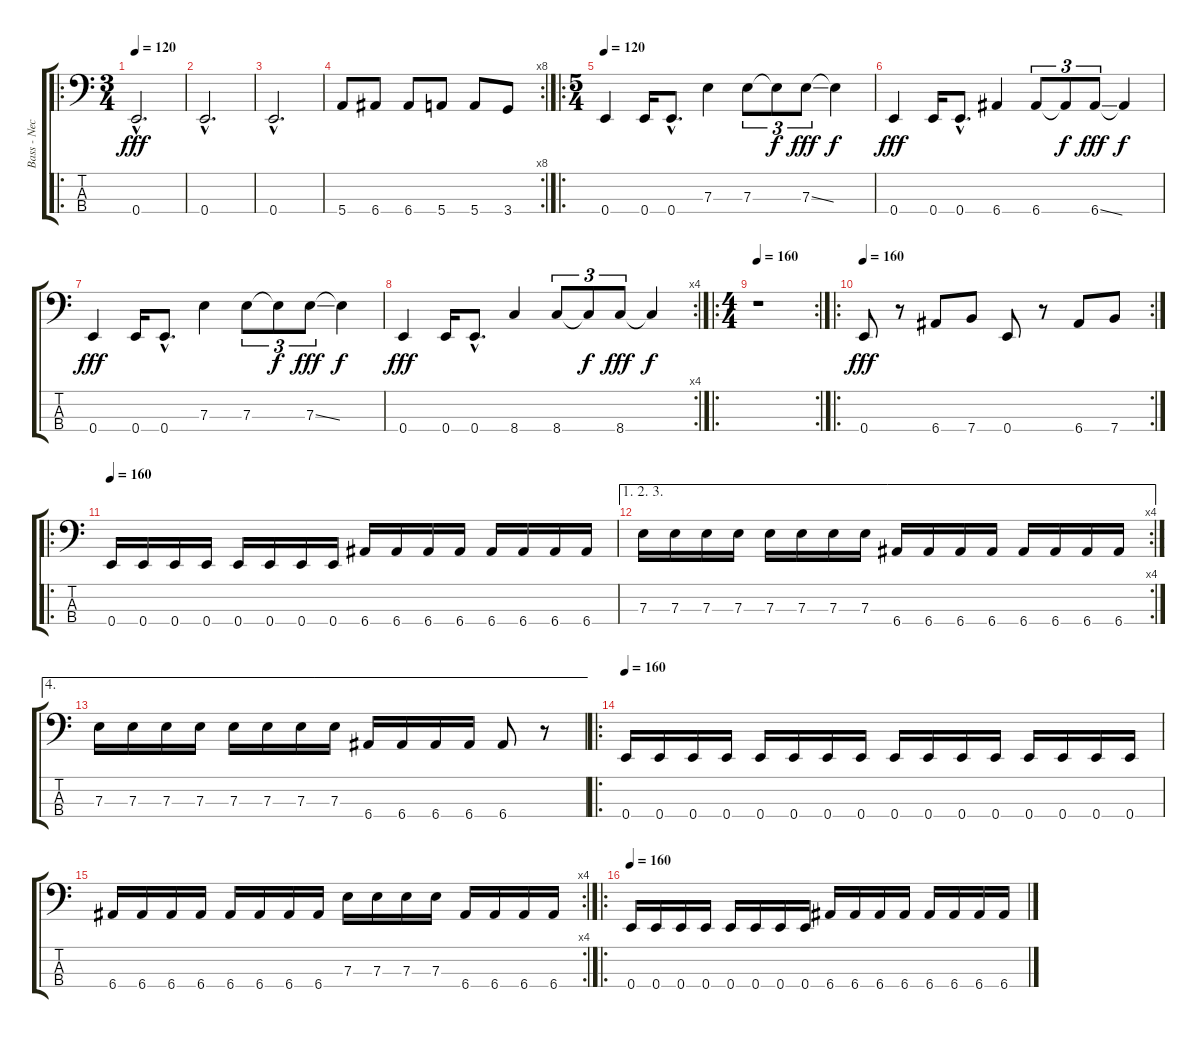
\track ("Bass - Necrobutcher" "Bass - Nec") {instrument distortionguitar}
\staff {score tabs}
\tuning (G2 D2 A1 E1) {hide}
\ro
\ts (3 4)
\tempo 120
\tempo 90
\tempo 120
\clef f4
\ks c
0.4{hac}.2{d dy fff instrument distortionguitar} |
0.4{hac}.2{d} |
0.4{hac}.2{d} |
\rc 8
5.4.8 6.4.8 6.4.8 5.4.8 5.4.8 3.4.8 |
\ro
\ts (5 4)
\tempo 120
0.4.4 0.4.16 0.4{hac}.8{d} 7.3.4 7.3.8{tu (3 2)} 7.3{t}.8{tu (3 2) dy f} 7.3{ss}.8{tu (3 2) dy fff} 7.3{t}.4{dy f} |
0.4.4{dy fff} 0.4.16 0.4{hac}.8{d} 6.4.4 6.4.8{tu (3 2)} 6.4{t}.8{tu (3 2) dy f} 6.4{ss}.8{tu (3 2) dy fff} 6.4{t}.4{dy f} |
0.4.4{dy fff} 0.4.16 0.4{hac}.8{d} 7.3.4 7.3.8{tu (3 2)} 7.3{t}.8{tu (3 2) dy f} 7.3{ss}.8{tu (3 2) dy fff} 7.3{t}.4{dy f} |
\rc 4
0.4.4{dy fff} 0.4.16 0.4{hac}.8{d} 8.4.4 8.4.8{tu (3 2)} 8.4{t}.8{tu (3 2) dy f} 8.4.8{tu (3 2) dy fff} 8.4{t}.4{dy f} |
\ro
\rc 2
\ts (4 4)
\tempo 160
r.1 |
\ro
\rc 2
\tempo 160
0.4.8{dy fff} r.8 6.4.8 7.4.8 0.4.8 r.8 6.4.8 7.4.8 |
\ro
\tempo 160
0.4.16 0.4.16 0.4.16 0.4.16 0.4.16 0.4.16 0.4.16 0.4.16 6.4.16 6.4.16 6.4.16 6.4.16 6.4.16 6.4.16 6.4.16 6.4.16 |
\ae (1 2 3)
\rc 4
7.3.16 7.3.16 7.3.16 7.3.16 7.3.16 7.3.16 7.3.16 7.3.16 6.4.16 6.4.16 6.4.16 6.4.16 6.4.16 6.4.16 6.4.16 6.4.16 |
\ae 4
7.3.16 7.3.16 7.3.16 7.3.16 7.3.16 7.3.16 7.3.16 7.3.16 6.4.16 6.4.16 6.4.16 6.4.16 6.4.8 r.8 |
\ro
\tempo 160
0.4.16 0.4.16 0.4.16 0.4.16 0.4.16 0.4.16 0.4.16 0.4.16 0.4.16 0.4.16 0.4.16 0.4.16 0.4.16 0.4.16 0.4.16 0.4.16 |
\rc 4
6.4.16 6.4.16 6.4.16 6.4.16 6.4.16 6.4.16 6.4.16 6.4.16 7.3.16 7.3.16 7.3.16 7.3.16 6.4.16 6.4.16 6.4.16 6.4.16 |
\ro
\tempo 160
0.4.16 0.4.16 0.4.16 0.4.16 0.4.16 0.4.16 0.4.16 0.4.16 6.4.16 6.4.16 6.4.16 6.4.16 6.4.16 6.4.16 6.4.16 6.4.16
